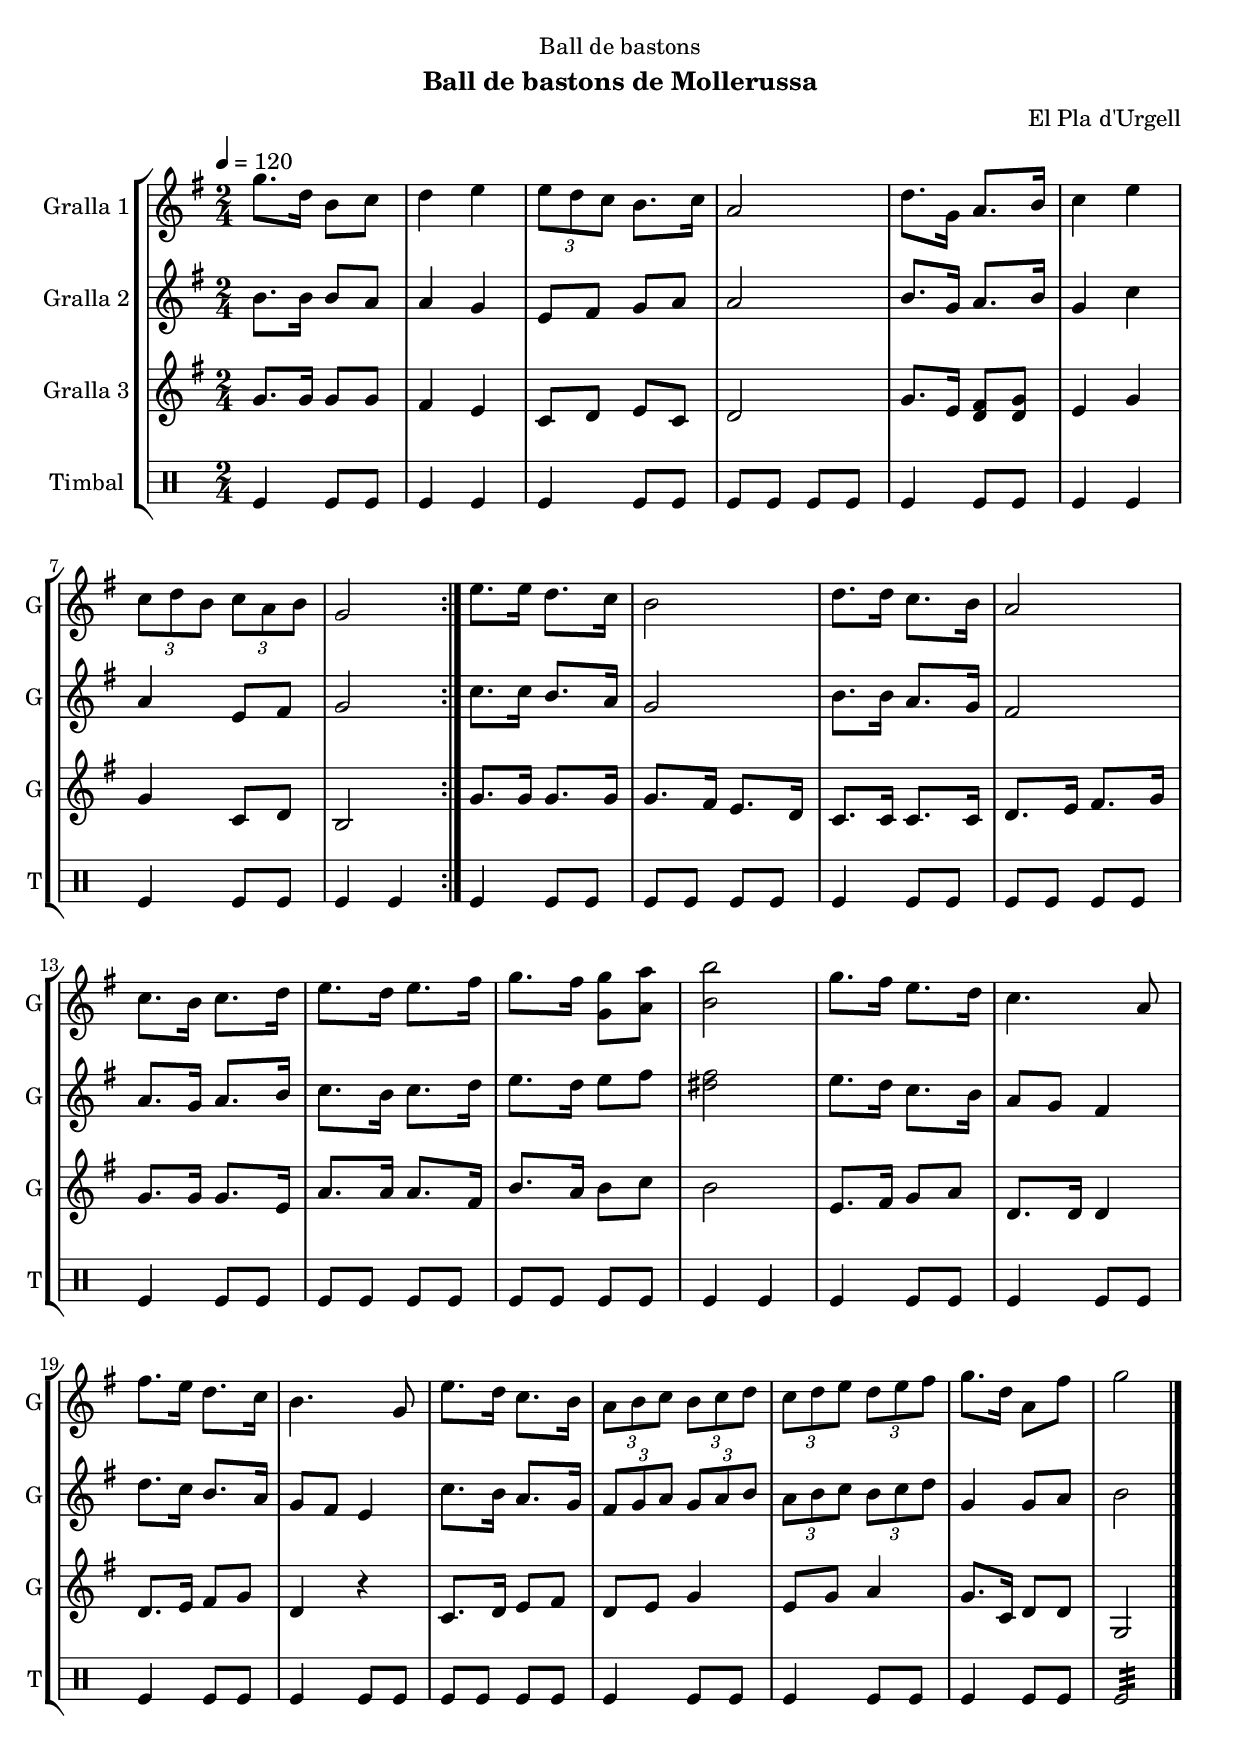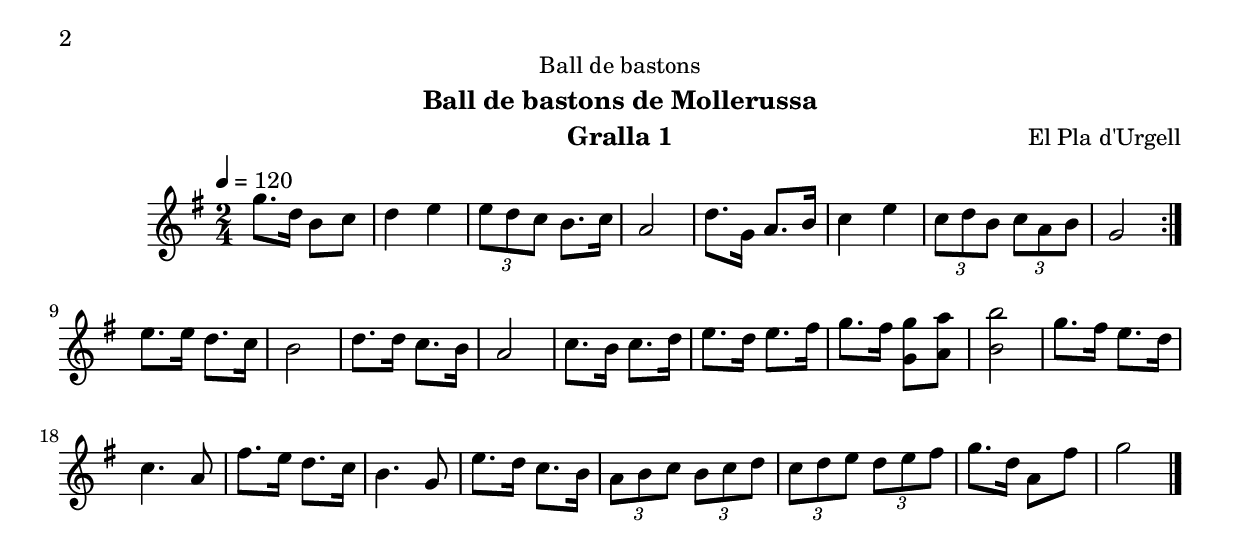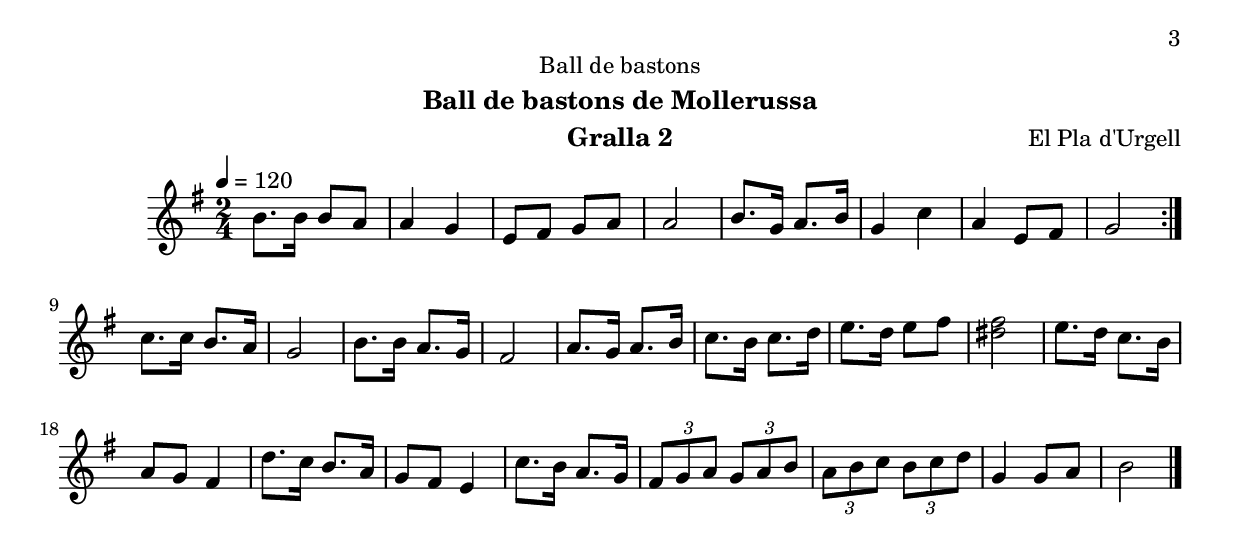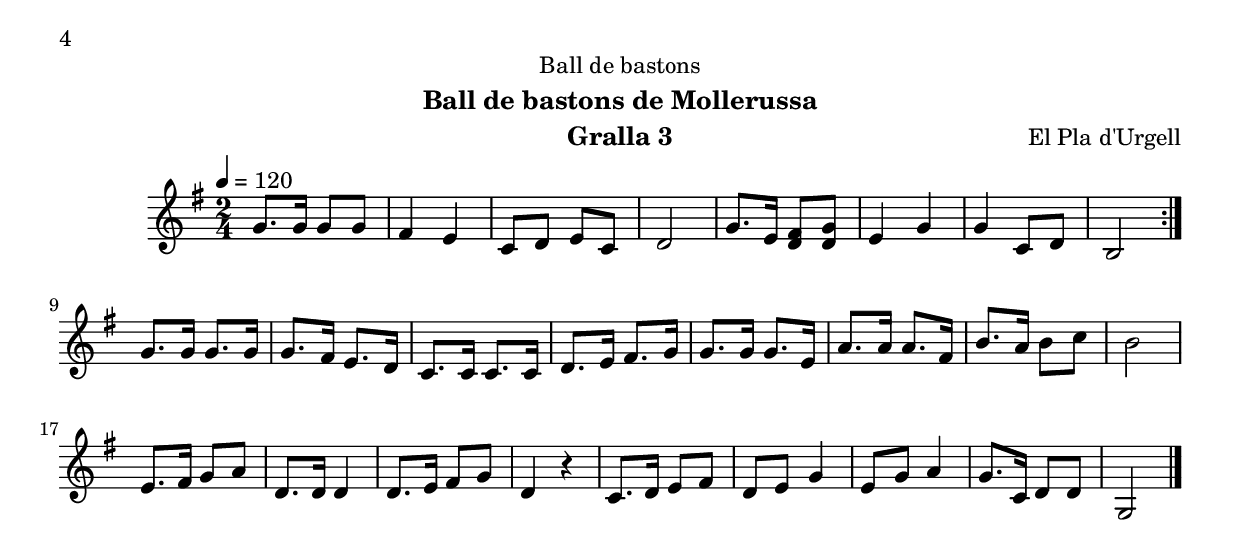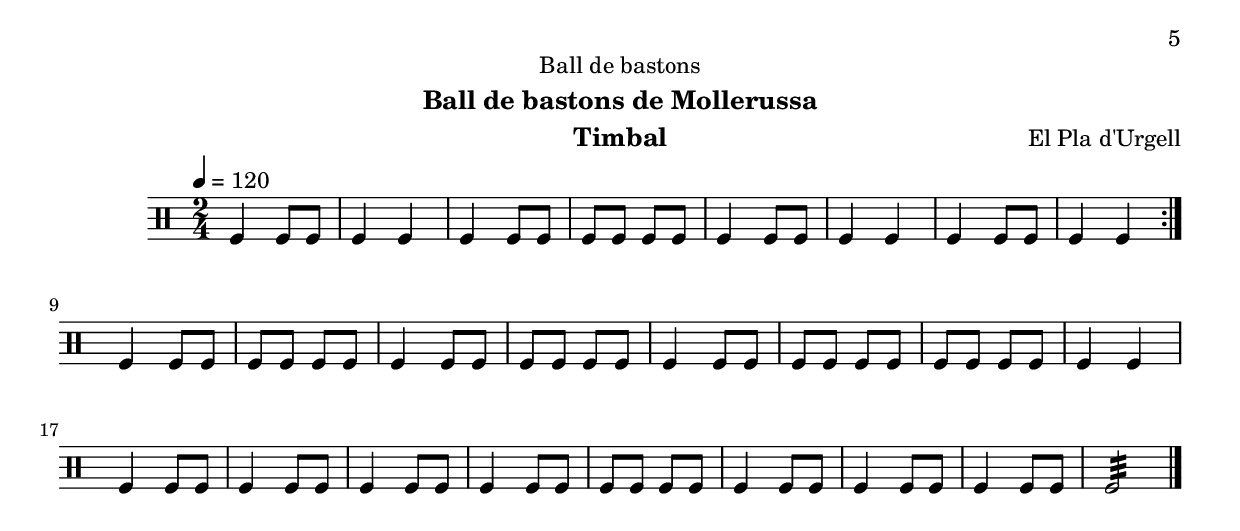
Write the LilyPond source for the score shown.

\version "2.16.2"

\header {
  dedication="Ball de bastons"
  title=""
  subtitle="Ball de bastons de Mollerussa"
  subsubtitle=""
  poet=""
  meter=""
  piece=""
  composer="El Pla d'Urgell"
  arranger=""
  opus=""
  instrument=""
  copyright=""
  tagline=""
}

liniaroAa =
\relative g''
{
  \tempo 4=120
  \clef treble
  \key g \major
  \time 2/4
  \repeat volta 2 { g8. d16 b8 c  |
  d4 e  |
  \times 2/3 { e8 d c } b8. c16  |
  a2  |
  %05
  d8. g,16 a8. b16  |
  c4 e  |
  \times 2/3 { c8 d b } \times 2/3 { c a b }  |
  g2  | }
  e'8. e16 d8. c16  |
  %10
  b2  |
  d8. d16 c8. b16  |
  a2  |
  c8. b16 c8. d16  |
  e8. d16 e8. fis16  |
  %15
  g8. fis16 <g, g'>8 <a a'>  |
  <b b'>2  |
  g'8. fis16 e8. d16  |
  c4. a8  |
  fis'8. e16 d8. c16  |
  %20
  b4. g8  |
  e'8. d16 c8. b16  |
  \times 2/3 { a8 b c } \times 2/3 { b c d }  |
  \times 2/3 { c8 d e } \times 2/3 { d e fis }  |
  g8. d16 a8 fis'  |
  %25
  g2  \bar "|."
}

liniaroAb =
\relative b'
{
  \tempo 4=120
  \clef treble
  \key g \major
  \time 2/4
  \repeat volta 2 { b8. b16 b8 a  |
  a4 g  |
  e8 fis g a  |
  a2  |
  %05
  b8. g16 a8. b16  |
  g4 c  |
  a4 e8 fis  |
  g2  | }
  c8. c16 b8. a16  |
  %10
  g2  |
  b8. b16 a8. g16  |
  fis2  |
  a8. g16 a8. b16  |
  c8. b16 c8. d16  |
  %15
  e8. d16 e8 fis  |
  <dis fis>2  |
  e8. d16 c8. b16  |
  a8 g fis4  |
  d'8. c16 b8. a16  |
  %20
  g8 fis e4  |
  c'8. b16 a8. g16  |
  \times 2/3 { fis8 g a } \times 2/3 { g a b }  |
  \times 2/3 { a8 b c } \times 2/3 { b c d }  |
  g,4 g8 a  |
  %25
  b2  \bar "|."
}

liniaroAc =
\relative g'
{
  \tempo 4=120
  \clef treble
  \key g \major
  \time 2/4
  \repeat volta 2 { g8. g16 g8 g  |
  fis4 e  |
  c8 d e c  |
  d2  |
  %05
  g8. e16 <d fis>8 <d g>  |
  e4 g  |
  g4 c,8 d  |
  b2  | }
  g'8. g16 g8. g16  |
  %10
  g8. fis16 e8. d16  |
  c8. c16 c8. c16  |
  d8. e16 fis8. g16  |
  g8. g16 g8. e16  |
  a8. a16 a8. fis16  |
  %15
  b8. a16 b8 c  |
  b2  |
  e,8. fis16 g8 a  |
  d,8. d16 d4  |
  d8. e16 fis8 g  |
  %20
  d4 r  |
  c8. d16 e8 fis  |
  d8 e g4  |
  e8 g a4  |
  g8. c,16 d8 d  |
  %25
  g,2  \bar "|."
}

liniaroAd =
\drummode
{
  \tempo 4=120
  \time 2/4
  \repeat volta 2 { tomfl4 tomfl8 tomfl  |
  tomfl4 tomfl  |
  tomfl4 tomfl8 tomfl  |
  tomfl8 tomfl tomfl tomfl  |
  %05
  tomfl4 tomfl8 tomfl  |
  tomfl4 tomfl  |
  tomfl4 tomfl8 tomfl  |
  tomfl4 tomfl  | }
  tomfl4 tomfl8 tomfl  |
  %10
  tomfl8 tomfl tomfl tomfl  |
  tomfl4 tomfl8 tomfl  |
  tomfl8 tomfl tomfl tomfl  |
  tomfl4 tomfl8 tomfl  |
  tomfl8 tomfl tomfl tomfl  |
  %15
  tomfl8 tomfl tomfl tomfl  |
  tomfl4 tomfl  |
  tomfl4 tomfl8 tomfl  |
  tomfl4 tomfl8 tomfl  |
  tomfl4 tomfl8 tomfl  |
  %20
  tomfl4 tomfl8 tomfl  |
  tomfl8 tomfl tomfl tomfl  |
  tomfl4 tomfl8 tomfl  |
  tomfl4 tomfl8 tomfl  |
  tomfl4 tomfl8 tomfl  |
  %25
  tomfl2:32  \bar "|."
}

\bookpart {
  \score {
    \new StaffGroup {
      \override Score.RehearsalMark #'self-alignment-X = #LEFT
      <<
        \new Staff \with {instrumentName = #"Gralla 1" shortInstrumentName = #"G"} \liniaroAa
        \new Staff \with {instrumentName = #"Gralla 2" shortInstrumentName = #"G"} \liniaroAb
        \new Staff \with {instrumentName = #"Gralla 3" shortInstrumentName = #"G"} \liniaroAc
        \new DrumStaff \with {instrumentName = #"Timbal" shortInstrumentName = #"T"} \liniaroAd
      >>
    }
    \layout {}
  }
  \score { \unfoldRepeats
    \new StaffGroup {
      \override Score.RehearsalMark #'self-alignment-X = #LEFT
      <<
        \new Staff \with {instrumentName = #"Gralla 1" shortInstrumentName = #"G"} \liniaroAa
        \new Staff \with {instrumentName = #"Gralla 2" shortInstrumentName = #"G"} \liniaroAb
        \new Staff \with {instrumentName = #"Gralla 3" shortInstrumentName = #"G"} \liniaroAc
        \new DrumStaff \with {instrumentName = #"Timbal" shortInstrumentName = #"T"} \liniaroAd
      >>
    }
    \midi {
      \set Staff.midiInstrument = "oboe"
      \set DrumStaff.midiInstrument = "drums"
    }
  }
}

\bookpart {
  \header {instrument="Gralla 1"}
  \score {
    \new StaffGroup {
      \override Score.RehearsalMark #'self-alignment-X = #LEFT
      <<
        \new Staff \liniaroAa
      >>
    }
    \layout {}
  }
  \score { \unfoldRepeats
    \new StaffGroup {
      \override Score.RehearsalMark #'self-alignment-X = #LEFT
      <<
        \new Staff \liniaroAa
      >>
    }
    \midi {
      \set Staff.midiInstrument = "oboe"
      \set DrumStaff.midiInstrument = "drums"
    }
  }
}

\bookpart {
  \header {instrument="Gralla 2"}
  \score {
    \new StaffGroup {
      \override Score.RehearsalMark #'self-alignment-X = #LEFT
      <<
        \new Staff \liniaroAb
      >>
    }
    \layout {}
  }
  \score { \unfoldRepeats
    \new StaffGroup {
      \override Score.RehearsalMark #'self-alignment-X = #LEFT
      <<
        \new Staff \liniaroAb
      >>
    }
    \midi {
      \set Staff.midiInstrument = "oboe"
      \set DrumStaff.midiInstrument = "drums"
    }
  }
}

\bookpart {
  \header {instrument="Gralla 3"}
  \score {
    \new StaffGroup {
      \override Score.RehearsalMark #'self-alignment-X = #LEFT
      <<
        \new Staff \liniaroAc
      >>
    }
    \layout {}
  }
  \score { \unfoldRepeats
    \new StaffGroup {
      \override Score.RehearsalMark #'self-alignment-X = #LEFT
      <<
        \new Staff \liniaroAc
      >>
    }
    \midi {
      \set Staff.midiInstrument = "oboe"
      \set DrumStaff.midiInstrument = "drums"
    }
  }
}

\bookpart {
  \header {instrument="Timbal"}
  \score {
    \new StaffGroup {
      \override Score.RehearsalMark #'self-alignment-X = #LEFT
      <<
        \new DrumStaff \liniaroAd
      >>
    }
    \layout {}
  }
  \score { \unfoldRepeats
    \new StaffGroup {
      \override Score.RehearsalMark #'self-alignment-X = #LEFT
      <<
        \new DrumStaff \liniaroAd
      >>
    }
    \midi {
      \set Staff.midiInstrument = "oboe"
      \set DrumStaff.midiInstrument = "drums"
    }
  }
}

